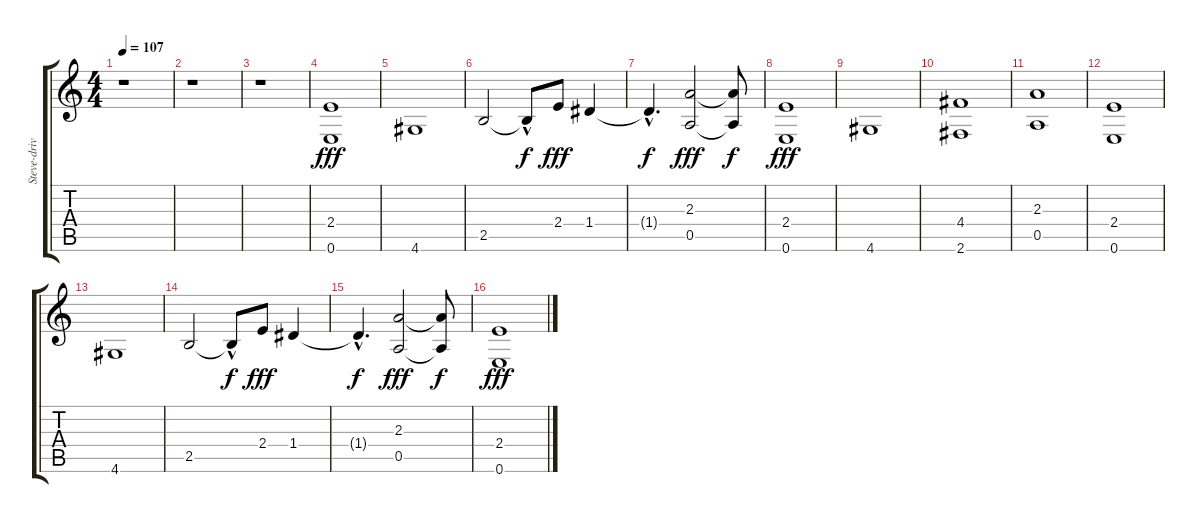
\track ("Steve-drive" "Steve-driv") {instrument distortionguitar}
\staff {score tabs}
\tuning (E4 B3 G3 D3 A2 E2) {hide}
\ts (4 4)
\tempo 107
\clef g2
\ks c
r.1{dy fff} |
r.1 |
r.1 |
(2.4 0.6).1{instrument distortionguitar} |
4.6.1 |
2.5.2 2.5{hac t}.8{dy f} 2.4.8{dy fff} 1.4.4 |
1.4{hac t}.4{d dy f} (2.3 0.5).2{dy fff} (2.3{t} 0.5{t}).8{dy f} |
(2.4 0.6).1{dy fff} |
4.6.1 |
(4.4 2.6).1 |
(2.3 0.5).1 |
(2.4 0.6).1 |
4.6.1 |
2.5.2 2.5{hac t}.8{dy f} 2.4.8{dy fff} 1.4.4 |
1.4{hac t}.4{d dy f} (2.3 0.5).2{dy fff} (2.3{t} 0.5{t}).8{dy f} |
(2.4 0.6).1{dy fff}
